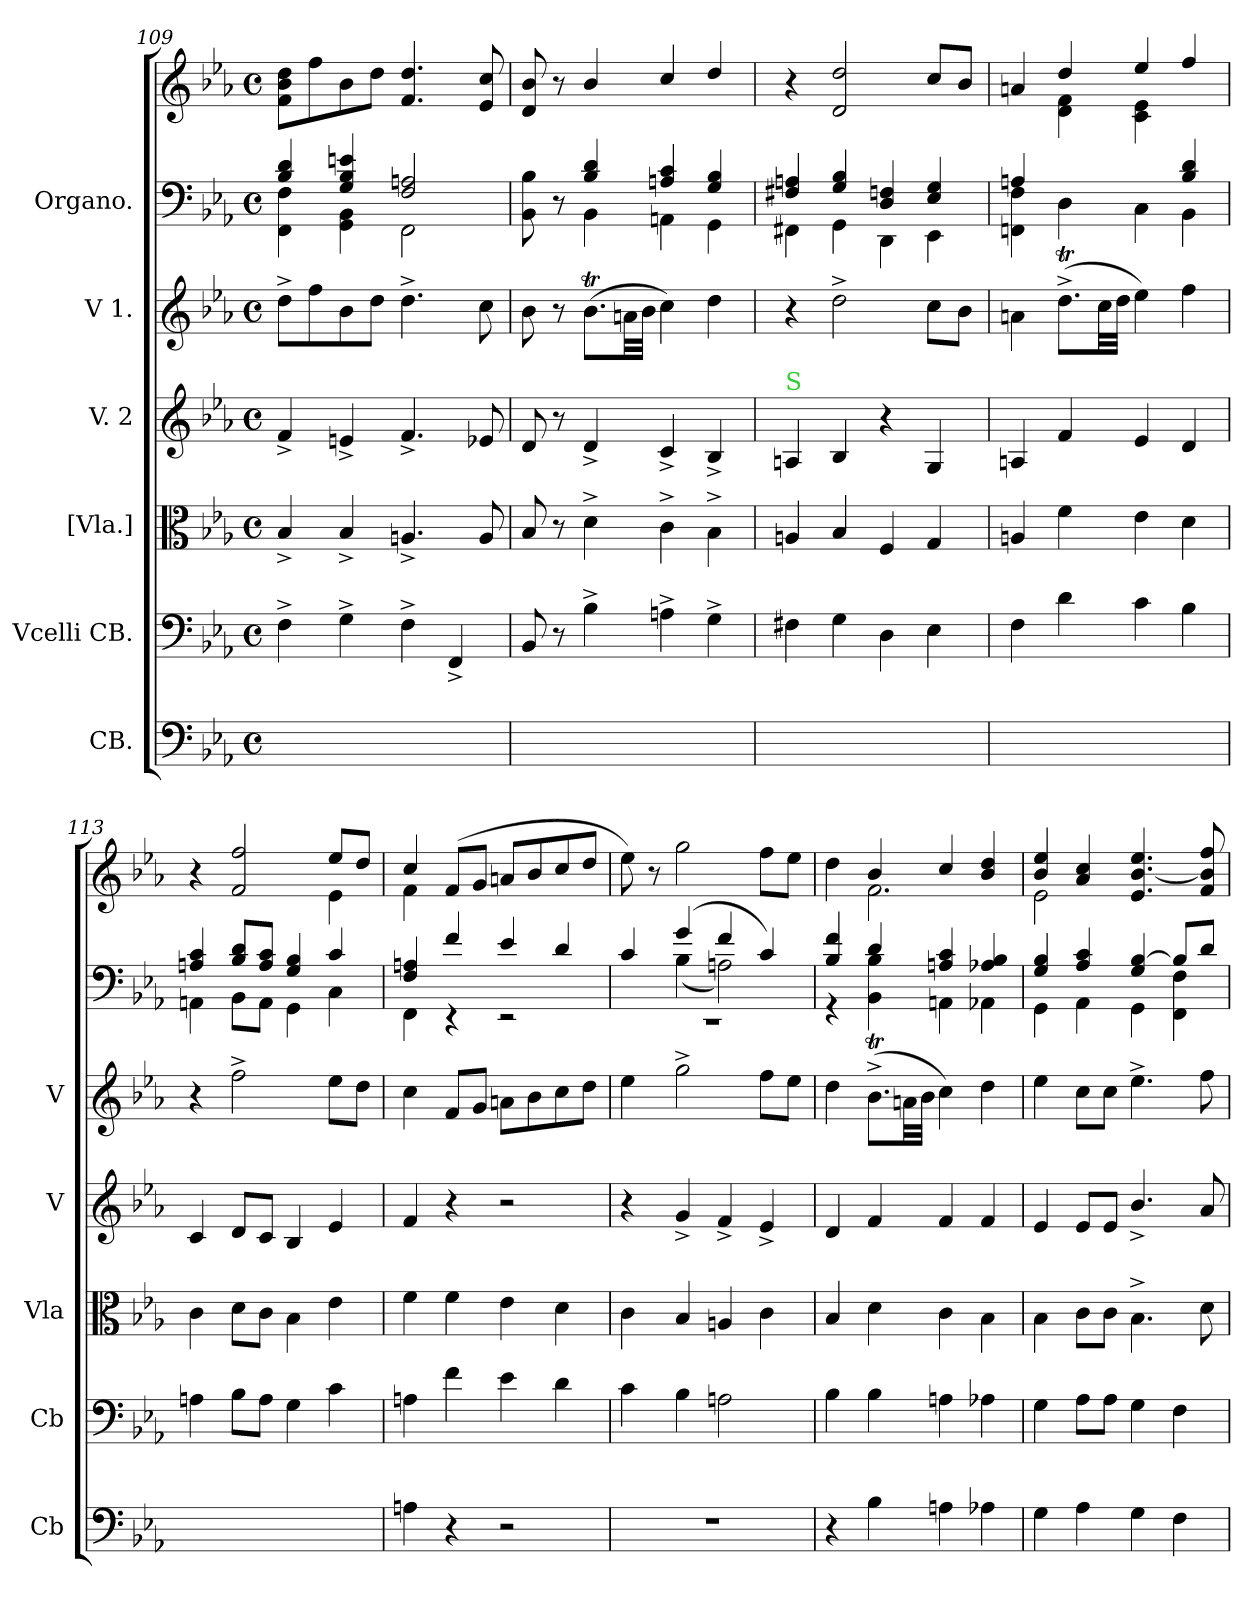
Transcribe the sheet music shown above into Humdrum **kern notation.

**kern	**kern	**kern	**kern	**kern	**kern	**kern
*part6	*part5	*part4	*part3	*part2	*part1	*part1
*staff7	*staff6	*staff5	*staff4	*staff3	*staff2	*staff1
*I"CB.	*I"Vcelli CB.	*I"[Vla.]	*I"V. 2	*I"V 1.	*I"Organo.	*
*I'Cb	*I'Cb	*I'Vla	*I'V	*I'V	*	*
*clefF4	*clefF4	*clefC3	*clefG2	*clefG2	*clefF4	*clefG2
*k[b-e-a-]	*k[b-e-a-]	*k[b-e-a-]	*k[b-e-a-]	*k[b-e-a-]	*k[b-e-a-]	*k[b-e-a-]
*M4/4	*M4/4	*M4/4	*M4/4	*M4/4	*M4/4	*M4/4
*met(c)	*met(c)	*met(c)	*met(c)	*met(c)	*met(c)	*met(c)
=109	=109	=109	=109	=109	=109	=109
*	*	*	*	*	*^	*
4F^\yy	4F^\	4B-^/	4f^/	8dd^\L	4B-/ 4d/	4FF\ 4F\	8f\ 8b-\ 8dd\L
.	.	.	.	8ff\	.	.	8ff\
4G^\yy	4G^\	4B-^/	4en^/	8b-\	4G/ 4B-/ 4en/	4GG\ 4BB-\	8b-\
.	.	.	.	8dd\J	.	.	8dd\J
4F^\yy	4F^\	4.An^/	4.f^/	4.dd^\	2F/ 2An/	2FF\	4.f/ 4.dd/
4FF^/yy	4FF^/	.	.	.	.	.	.
.	.	8A/	8e-X/	8cc\	.	.	8e-/ 8cc/
=110	=110	=110	=110	=110	=110	=110	=110
8BB-/yy	8BB-/	8B-/	8d/	8b-\	8BB-\ 8B-\	4ryy	8d/ 8b-/
8ryy	8r	8r	8r	8r	8r	.	8r
4B-^\yy	4B-^\	4d^\	4d^/	(8.b-T\L	4B-/ 4d/	4BB-\	4b-/
.	.	.	.	32an\LL	.	.	.
.	.	.	.	32b-\JJJ	.	.	.
4An^\yy	4An^\	4c^\	4c^/	4cc\)	4An/ 4c/	4AAn\	4cc/
4G^\yy	4G^\	4B-^\	4B-^/	4dd\	4G/ 4B-/	4GG\	4dd/
=111	=111	=111	=111	=111	=111	=111	=111
!	!	!	!LO:TX:a:color=limegreen:t=S	!	!	!	!
4F#X\yy	4F#X\	4An/	4An/	4r	4F#X/ 4An/	4FF#X\	4r
4G\yy	4G\	4B-/	4B-/	2dd^\	4G/ 4B-/	4GG\	2d/ 2dd/
4D\yy	4D\	4F/	4r	.	4D/ 4Fn/	4DD\	.
4E-\yy	4E-\	4G/	4G/	8cc\L	4E-/ 4G/	4EE-\	8cc/L
.	.	.	.	8b-\J	.	.	8b-/J
=112	=112	=112	=112	=112	=112	=112	=112
*	*	*	*	*	*	*	*^
4F\yy	4F\	4An/	4An/	4an\	4An/	4FFn\ 4F\	4an/	4ryy
4d\yy	4d\	4f\	4f/	(8.ddt^\L	4ryy	4D\	4dd/	4d\ 4f\
.	.	.	.	32cc\LL	.	.	.	.
.	.	.	.	32dd\JJJ	.	.	.	.
4c\yy	4c\	4e-\	4e-/	4ee-\)	4ryy	4C\	4ee-/	4c\ 4e-\
4B-\yy	4B-\	4d\	4d/	4ff\	4B-/ 4d/	4BB-\	4ff/	4ryy
=113	=113	=113	=113	=113	=113	=113	=113	=113
4An\yy	4An\	4c\	4c/	4r	4An/ 4c/	4AAn\	4r	2ryy
8B-\Lyy	8B-\L	8d\L	8d/L	2ff^\	8B-/ 8d/L	8BB-\L	2f/ 2ff/	.
8A\Jyy	8A\J	8c\J	8c/J	.	8A/ 8c/J	8AA\J	.	.
4G\yy	4G\	4B-\	4B-/	.	4G/ 4B-/	4GG\	.	4ryy
4B-\yy	4c\	4e-\	4e-/	8ee-\L	4c/	4C\	8ee-/L	4e-\
.	.	.	.	8dd\J	.	.	8dd/J	.
=114	=114	=114	=114	=114	=114	=114	=114	=114
4An\	4An\	4f\	4f/	4cc\	4F/ 4An/	4FF\	4cc/	4f\
4r	4f\	4f\	4r	8f/L	4f/	4r	(8f/L	4ryy
.	.	.	.	8g/J	.	.	8g/J	.
2r	4e-\	4e-\	2r	8an\L	4e-/	2r	8an/L	2ryy
.	.	.	.	8b-\	.	.	8b-/	.
.	4d\	4d\	.	8cc\	4d/	.	8cc/	.
.	.	.	.	8dd\J	.	.	8dd/J	.
*	*	*	*	*	*	*	*v	*v
=115	=115	=115	=115	=115	=115	=115	=115
*	*	*	*	*	*	*^	*
1r	4c\	4c\	4r	4ee-\	4c/	4ryy	1rEE	8ee-\)
.	.	.	.	.	.	.	.	8r
.	4B-\	4B-/	4g^/	2gg^\	(4g/	(4B-\	.	2gg\
.	2An\	4An/	4f^/	.	4f/	2An\)	.	.
.	.	4c\	4e-^/	8ff\L	4c/)	.	.	8ff\L
.	.	.	.	8ee-\J	.	.	.	8ee-\J
*	*	*	*	*	*	*v	*v	*
=116	=116	=116	=116	=116	=116	=116	=116
*	*	*	*	*	*	*	*^
4r	4B-\	4B-/	4d/	4dd\	4B-/ 4f/	4r	4dd\	4ryy
4B-\	4B-\	4d\	4f/	(8.b-T^\L	4d/	4BB-\ 4B-\	4b-/	2.f\
.	.	.	.	32an\LL	.	.	.	.
.	.	.	.	32b-\JJJ	.	.	.	.
4An\	4An\	4c\	4f/	4cc\)	4An/ 4c/	4AAn\	4cc/	.
4A-X\	4A-X\	4B-\	4f/	4dd\	4A-X/ 4B-/	4AA-X\	4b-/ 4dd/	.
=117	=117	=117	=117	=117	=117	=117	=117	=117
4G\	4G\	4B-\	4e-/	4ee-\	4G/ 4B-/	4GG\	4b-/ 4ee-/	2e-\
4A-\	8A-\L	8c\L	8e-/L	8cc\L	4A-/ 4c/	4AA-\	4a-/ 4cc/	.
.	8A-\J	8c\J	8e-/J	8cc\J	.	.	.	.
4G\	4G\	4.B-^\	4.b-^/	4.ee-^\	4G/ [4B-/	4GG\	4.e-/ [4.b-/ 4.ee-/	2ryy
4F\	4F\	.	.	.	8B-/L]	4FF\ 4F\	.	.
.	.	8d\	8a-/	8ff\	8d/J	.	8f/ 8b-]/ 8ff/	.
*	*	*	*	*	*v	*v	*	*
*	*	*	*	*	*	*v	*v
=	=	=	=	=	=	=
*-	*-	*-	*-	*-	*-	*-
